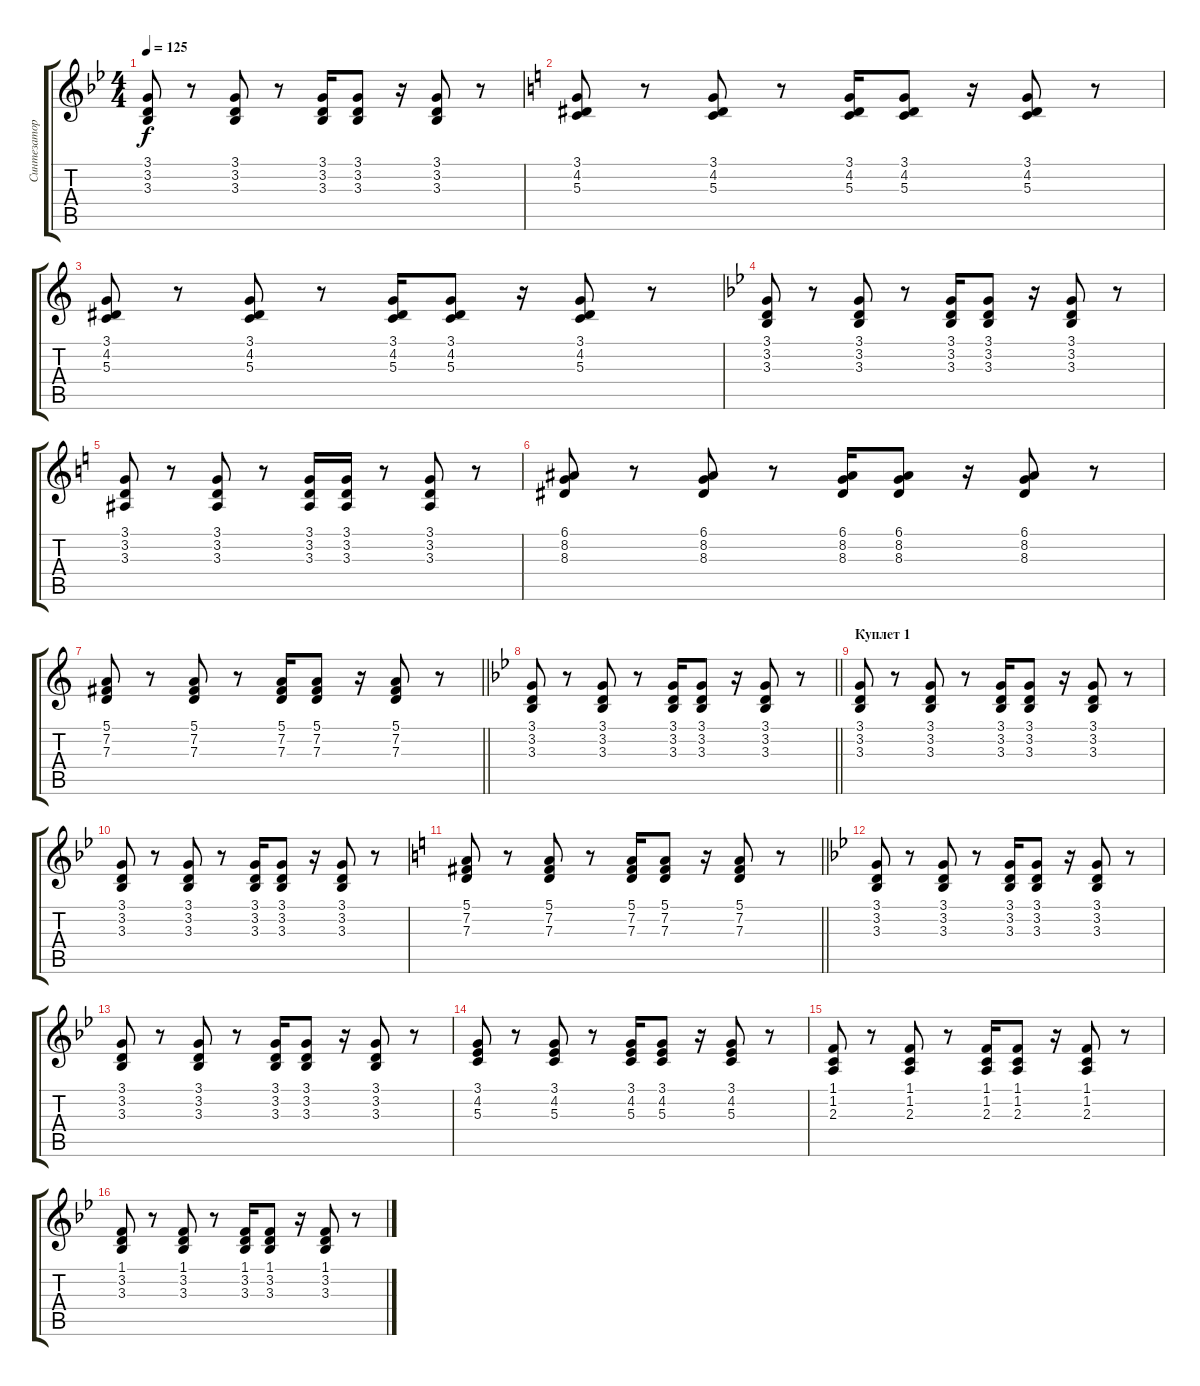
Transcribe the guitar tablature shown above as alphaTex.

\track ("Синтезатор" "Синтезатор") {instrument lead2sawtooth}
\staff {score tabs}
\tuning (E4 B3 G3 D3 A2 E2) {hide}
\ts (4 4)
\tempo 125
\clef g2
\ks bb
(3.1 3.2 3.3).8{dy f} r.8 (3.1 3.2 3.3).8 r.8 (3.1 3.2 3.3).16 (3.1 3.2 3.3).8 r.16 (3.1 3.2 3.3).8 r.8 |
\ks c
(3.1 4.2 5.3).8 r.8 (3.1 4.2 5.3).8 r.8 (3.1 4.2 5.3).16 (3.1 4.2 5.3).8 r.16 (3.1 4.2 5.3).8 r.8 |
(3.1 4.2 5.3).8 r.8 (3.1 4.2 5.3).8 r.8 (3.1 4.2 5.3).16 (3.1 4.2 5.3).8 r.16 (3.1 4.2 5.3).8 r.8 |
\ks bb
(3.1 3.2 3.3).8 r.8 (3.1 3.2 3.3).8 r.8 (3.1 3.2 3.3).16 (3.1 3.2 3.3).8 r.16 (3.1 3.2 3.3).8 r.8 |
\ks c
(3.1 3.2 3.3).8 r.8 (3.1 3.2 3.3).8 r.8 (3.1 3.2 3.3).16 (3.1 3.2 3.3).16 r.8 (3.1 3.2 3.3).8 r.8 |
(6.1 8.2 8.3).8 r.8 (6.1 8.2 8.3).8 r.8 (6.1 8.2 8.3).16 (6.1 8.2 8.3).8 r.16 (6.1 8.2 8.3).8 r.8 |
\barLineRight lightlight
(5.1 7.2 7.3).8 r.8 (5.1 7.2 7.3).8 r.8 (5.1 7.2 7.3).16 (5.1 7.2 7.3).8 r.16 (5.1 7.2 7.3).8 r.8 |
\barLineRight lightlight
\ks bb
(3.1 3.2 3.3).8 r.8 (3.1 3.2 3.3).8 r.8 (3.1 3.2 3.3).16 (3.1 3.2 3.3).8 r.16 (3.1 3.2 3.3).8 r.8 |
\section ("" "Куплет 1")
(3.1 3.2 3.3).8 r.8 (3.1 3.2 3.3).8 r.8 (3.1 3.2 3.3).16 (3.1 3.2 3.3).8 r.16 (3.1 3.2 3.3).8 r.8 |
(3.1 3.2 3.3).8 r.8 (3.1 3.2 3.3).8 r.8 (3.1 3.2 3.3).16 (3.1 3.2 3.3).8 r.16 (3.1 3.2 3.3).8 r.8 |
\barLineRight lightlight
\ks c
(5.1 7.2 7.3).8 r.8 (5.1 7.2 7.3).8 r.8 (5.1 7.2 7.3).16 (5.1 7.2 7.3).8 r.16 (5.1 7.2 7.3).8 r.8 |
\ks bb
(3.1 3.2 3.3).8 r.8 (3.1 3.2 3.3).8 r.8 (3.1 3.2 3.3).16 (3.1 3.2 3.3).8 r.16 (3.1 3.2 3.3).8 r.8 |
(3.1 3.2 3.3).8 r.8 (3.1 3.2 3.3).8 r.8 (3.1 3.2 3.3).16 (3.1 3.2 3.3).8 r.16 (3.1 3.2 3.3).8 r.8 |
(3.1 4.2 5.3).8 r.8 (3.1 4.2 5.3).8 r.8 (3.1 4.2 5.3).16 (3.1 4.2 5.3).8 r.16 (3.1 4.2 5.3).8 r.8 |
(1.1 1.2 2.3).8 r.8 (1.1 1.2 2.3).8 r.8 (1.1 1.2 2.3).16 (1.1 1.2 2.3).8 r.16 (1.1 1.2 2.3).8 r.8 |
(1.1 3.2 3.3).8 r.8 (1.1 3.2 3.3).8 r.8 (1.1 3.2 3.3).16 (1.1 3.2 3.3).8 r.16 (1.1 3.2 3.3).8 r.8
